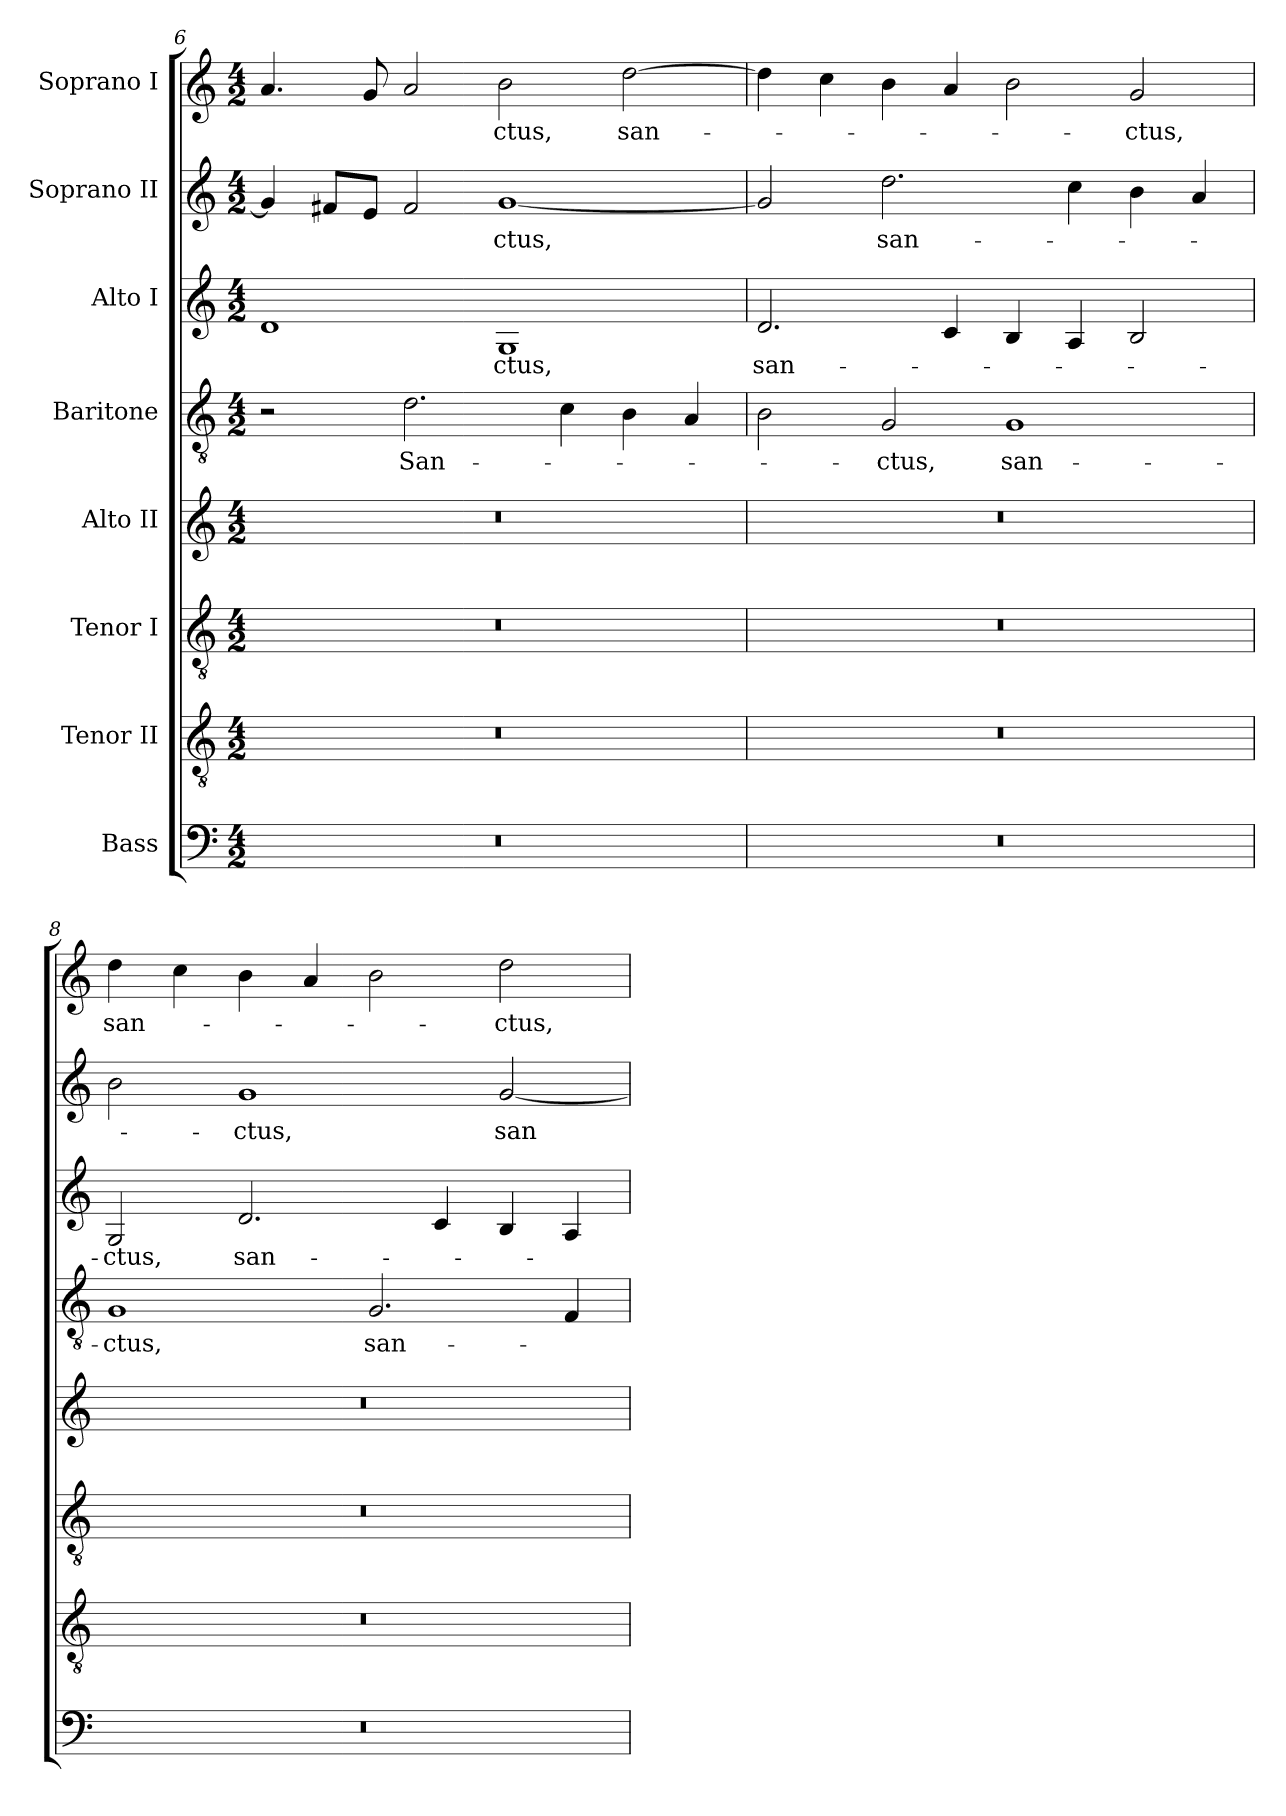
**kern	**kern	**kern	**kern	**kern	**text	**kern	**text	**kern	**text	**kern	**text
*part8	*part7	*part6	*part5	*part4	*part4	*part3	*part3	*part2	*part2	*part1	*part1
*staff8	*staff7	*staff6	*staff5	*staff4	*staff4	*staff3	*staff3	*staff2	*staff2	*staff1	*staff1
*I"Bass	*I"Tenor II	*I"Tenor I	*I"Alto II	*I"Baritone	*	*I"Alto I	*	*I"Soprano II	*	*I"Soprano I	*
*clefF4	*clefGv2	*clefGv2	*clefG2	*clefGv2	*	*clefG2	*	*clefG2	*	*clefG2	*
*ITrd7c12	*ITrd7c12	*ITrd7c12	*	*ITrd7c12	*	*	*	*	*	*	*
*k[]	*k[]	*k[]	*k[]	*k[]	*	*k[]	*	*k[]	*	*k[]	*
*C:	*C:	*C:	*C:	*C:	*	*C:	*	*C:	*	*C:	*
*M4/2	*M4/2	*M4/2	*M4/2	*M4/2	*	*M4/2	*	*M4/2	*	*M4/2	*
=6	=6	=6	=6	=6	=6	=6	=6	=6	=6	=6	=6
!LO:N:vis=1	!LO:N:vis=1	!LO:N:vis=1	!LO:N:vis=1	!	!	!	!	!	!	!	!
0r	0r	0r	0r	2r	.	1di	.	4gi/]	.	4.ai/	.
.	.	.	.	.	.	.	.	8f#Xi/L	.	.	.
.	.	.	.	.	.	.	.	8ei/J	.	8gi/	.
!	!	!	!	!	!LO:LY:b:color=#000000	!	!	!	!	!	!
.	.	.	.	2.Di\	San-	.	.	2f#i/	.	2ai/	.
!	!	!	!	!	!	!	!LO:LY:b:color=#000000	!	!	!	!
!	!	!	!	!	!	!	!	!	!LO:LY:b:color=#000000	!	!
!	!	!	!	!	!	!	!	!	!	!	!LO:LY:b:color=#000000
.	.	.	.	.	.	1Gi	-ctus,	[<1gi	-ctus,	2bi\	-ctus,
.	.	.	.	4Ci\	.	.	.	.	.	.	.
!	!	!	!	!	!	!	!	!	!	!	!LO:LY:b:color=#000000
.	.	.	.	4BBi\	.	.	.	.	.	[>2ddi\	san-
.	.	.	.	4AAi/	.	.	.	.	.	.	.
=7	=7	=7	=7	=7	=7	=7	=7	=7	=7	=7	=7
!LO:N:vis=1	!LO:N:vis=1	!LO:N:vis=1	!LO:N:vis=1	!	!	!	!	!	!	!	!
!	!	!	!	!	!	!	!LO:LY:b:color=#000000	!	!	!	!
0r	0r	0r	0r	2BBi\	.	2.di/	san-	2gi/]	.	4ddi\]	.
.	.	.	.	.	.	.	.	.	.	4cci\	.
!	!	!	!	!	!LO:LY:b:color=#000000	!	!	!	!	!	!
!	!	!	!	!	!	!	!	!	!LO:LY:b:color=#000000	!	!
.	.	.	.	2GGi/	-ctus,	.	.	2.ddi\	san-	4bi\	.
.	.	.	.	.	.	4ci/	.	.	.	4ai/	.
!	!	!	!	!	!LO:LY:b:color=#000000	!	!	!	!	!	!
.	.	.	.	1GGi	san-	4Bi/	.	.	.	2bi\	.
.	.	.	.	.	.	4Ai/	.	4cci\	.	.	.
!	!	!	!	!	!	!	!	!	!	!	!LO:LY:b:color=#000000
.	.	.	.	.	.	2Bi/	.	4bi\	.	2gi/	-ctus,
.	.	.	.	.	.	.	.	4ai/	.	.	.
=8	=8	=8	=8	=8	=8	=8	=8	=8	=8	=8	=8
!LO:N:vis=1	!LO:N:vis=1	!LO:N:vis=1	!LO:N:vis=1	!	!	!	!	!	!	!	!
!	!	!	!	!	!LO:LY:b:color=#000000	!	!	!	!	!	!
!	!	!	!	!	!	!	!LO:LY:b:color=#000000	!	!	!	!
!	!	!	!	!	!	!	!	!	!	!	!LO:LY:b:color=#000000
0r	0r	0r	0r	1GGi	-ctus,	2Gi/	-ctus,	2bi\	.	4ddi\	san-
.	.	.	.	.	.	.	.	.	.	4cci\	.
!	!	!	!	!	!	!	!LO:LY:b:color=#000000	!	!	!	!
!	!	!	!	!	!	!	!	!	!LO:LY:b:color=#000000	!	!
.	.	.	.	.	.	2.di/	san-	1gi	-ctus,	4bi\	.
.	.	.	.	.	.	.	.	.	.	4ai/	.
!	!	!	!	!	!LO:LY:b:color=#000000	!	!	!	!	!	!
.	.	.	.	2.GGi/	san-	.	.	.	.	2bi\	.
.	.	.	.	.	.	4ci/	.	.	.	.	.
!	!	!	!	!	!	!	!	!	!LO:LY:b:color=#000000	!	!
!	!	!	!	!	!	!	!	!	!	!	!LO:LY:b:color=#000000
.	.	.	.	.	.	4Bi/	.	[<2gi/	san-	2ddi\	-ctus,
.	.	.	.	4FFi/	.	4Ai/	.	.	.	.	.
=	=	=	=	=	=	=	=	=	=	=	=
*-	*-	*-	*-	*-	*-	*-	*-	*-	*-	*-	*-
